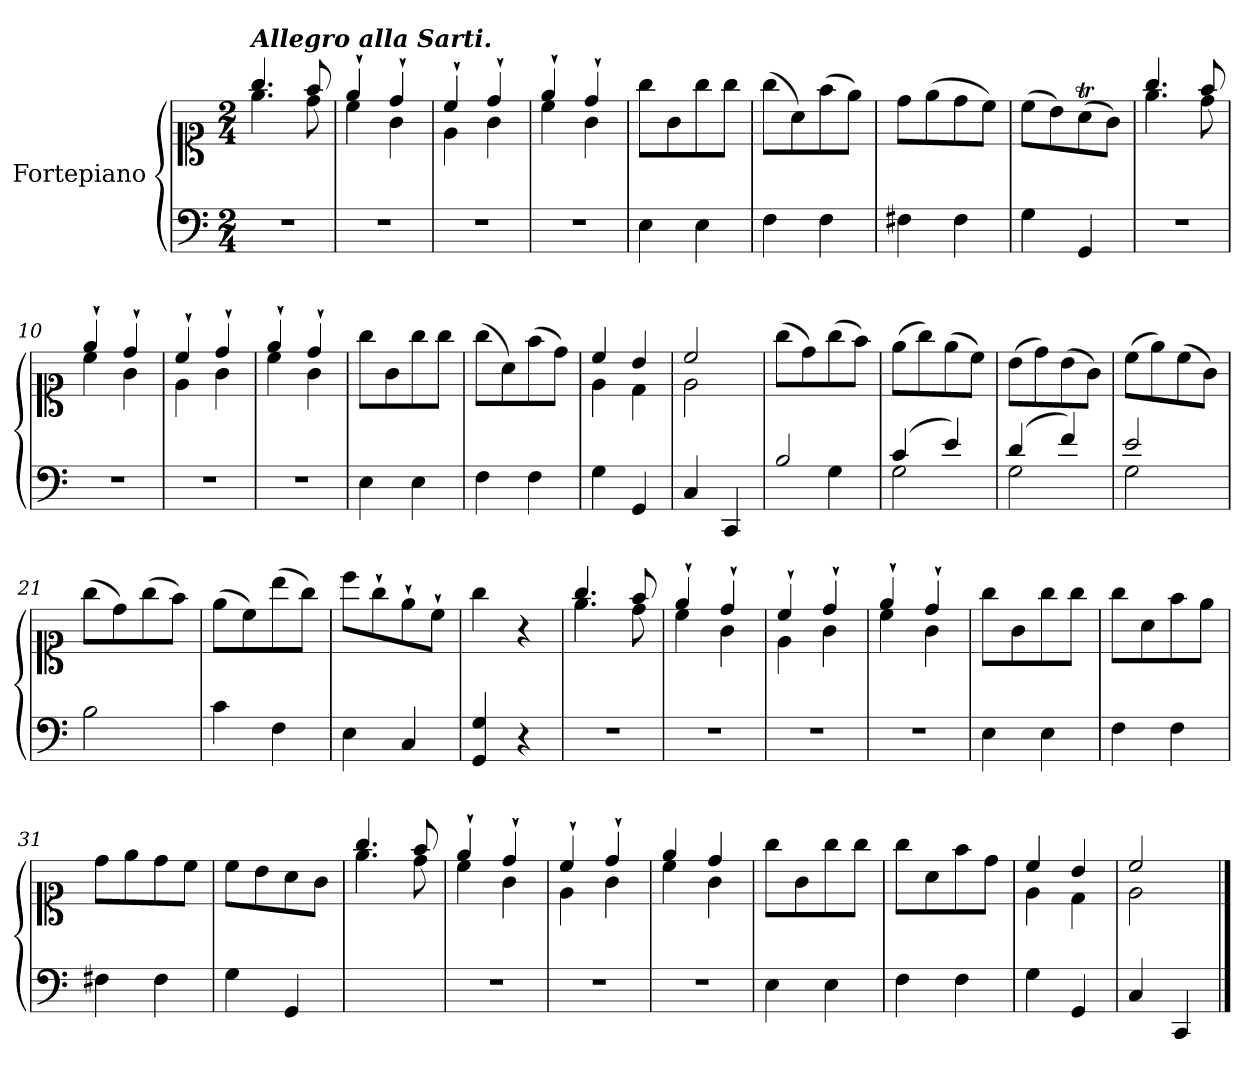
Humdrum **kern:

**kern	**kern
*part2	*part1
*staff2	*staff1
*I"Fortepiano	*I"Fortepiano
*clefF4	*clefC1
*k[]	*k[]
*C:	*C:
*M2/4	*M2/4
=1	=1
*	*^
!	!LO:TX:a:Bi:t=Allegro alla Sarti.	!
2r	4.gg/	4.ee\
.	8ff/	8dd\
=2	=2	=2
2r	4ee`/	4cc\
.	4dd`/	4g\
=3	=3	=3
2r	4cc`/	4e\
.	4dd`/	4g\
=4	=4	=4
2r	4ee`/	4cc\
.	4dd`/	4g\
*	*v	*v
=5	=5
4E\	8gg\L
.	8g\
4E\	8gg\
.	8gg\J
=6	=6
4F\	(8gg\L
.	8a\)
4F\	(8ff\
.	8ee\J)
=7	=7
4F#X\	8dd\L
.	(8ee\
4F#\	8dd\
.	8cc\J)
=8	=8
4G\	(8cc\L
.	8b\)
4GG/	(8aT\
.	8g\J)
=9	=9
*	*^
2r	4.gg/	4.ee\
.	8ff/	8dd\
=10	=10	=10
2r	4ee`/	4cc\
.	4dd`/	4g\
=11	=11	=11
2r	4cc`/	4e\
.	4dd`/	4g\
=12	=12	=12
2r	4ee`/	4cc\
.	4dd`/	4g\
*	*v	*v
=13	=13
4E\	8gg\L
.	8g\
4E\	8gg\
.	8gg\J
=14	=14
4F\	(8gg\L
.	8a\)
4F\	(8ff\
.	8dd\J)
=15	=15
*	*^
4G\	4cc/	4e\
4GG/	4b/	4d\
=16	=16	=16
4C/	2cc/	2e\
4CC/	.	.
*	*v	*v
=17	=17
*^	*
2B/	4ryy	(8gg\L
.	.	8dd\)
.	4G\	(8gg\
.	.	8ff\J)
=18	=18	=18
(4c/	2G\	(8ee\L
.	.	8gg\)
4e/)	.	(8ee\
.	.	8cc\J)
=19	=19	=19
(4d/	2G\	(8b\L
.	.	8dd\)
4f/)	.	(8b\
.	.	8g\J)
=20	=20	=20
2e/	2G\	(8cc\L
.	.	8ee\)
.	.	(8cc\
.	.	8g\J)
*v	*v	*
=21	=21
2B\	(8gg\L
.	8dd\)
.	(8gg\
.	8ff\J)
=22	=22
4c\	(8ee\L
.	8cc\)
4F\	(8bb\
.	8gg\J)
=23	=23
4E\	8ccc\L
.	8gg`\
4C/	8ee`\
.	8cc`\J
=24	=24
4GG/ 4G/	4gg\
4r	4r
=25	=25
*	*^
2r	4.gg/	4.ee\
.	8ff/	8dd\
=26	=26	=26
2r	4ee`/	4cc\
.	4dd`/	4g\
=27	=27	=27
2r	4cc`/	4e\
.	4dd`/	4g\
=28	=28	=28
2r	4ee`/	4cc\
.	4dd`/	4g\
*	*v	*v
=29	=29
4E\	8gg\L
.	8g\
4E\	8gg\
.	8gg\J
=30	=30
4F\	8gg\L
.	8a\
4F\	8ff\
.	8ee\J
=31	=31
4F#X\	8dd\L
.	8ee\
4F#\	8dd\
.	8cc\J
=32	=32
4G\	8cc\L
.	8b\
4GG/	8a\
.	8g\J
=33	=33
*	*^
2ryy	4.gg/	4.ee\
.	8ff/	8dd\
=34	=34	=34
2r	4ee`/	4cc\
.	4dd`/	4g\
=35	=35	=35
2r	4cc`/	4e\
.	4dd`/	4g\
=36	=36	=36
2r	4ee/	4cc\
.	4dd/	4g\
*	*v	*v
=37	=37
4E\	8gg\L
.	8g\
4E\	8gg\
.	8gg\J
=38	=38
4F\	8gg\L
.	8a\
4F\	8ff\
.	8dd\J
=39	=39
*	*^
4G\	4cc/	4e\
4GG/	4b/	4d\
=40	=40	=40
4C/	2cc/	2e\
4CC/	.	.
*	*v	*v
==	==
*-	*-
